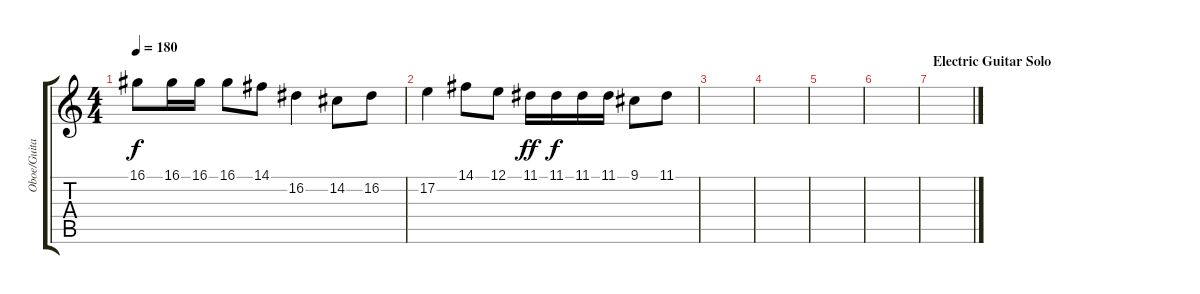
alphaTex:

\track ("Oboe/Guitar" "Oboe/Guita") {instrument oboe}
\staff {score tabs}
\tuning (E4 B3 G3 D3 A2 E2) {hide}
\ts (4 4)
\tempo 180
\clef g2
\ks c
16.1.8{dy f} 16.1.16 16.1.16 16.1.8 14.1.8 16.2.4 14.2.8 16.2.8 |
17.2.4 14.1.8 12.1.8 11.1.16{dy ff} 11.1.16{dy f} 11.1.16 11.1.16 9.1.8 11.1.8 |
|
|
|
|
\section ("" "Electric Guitar Solo")
